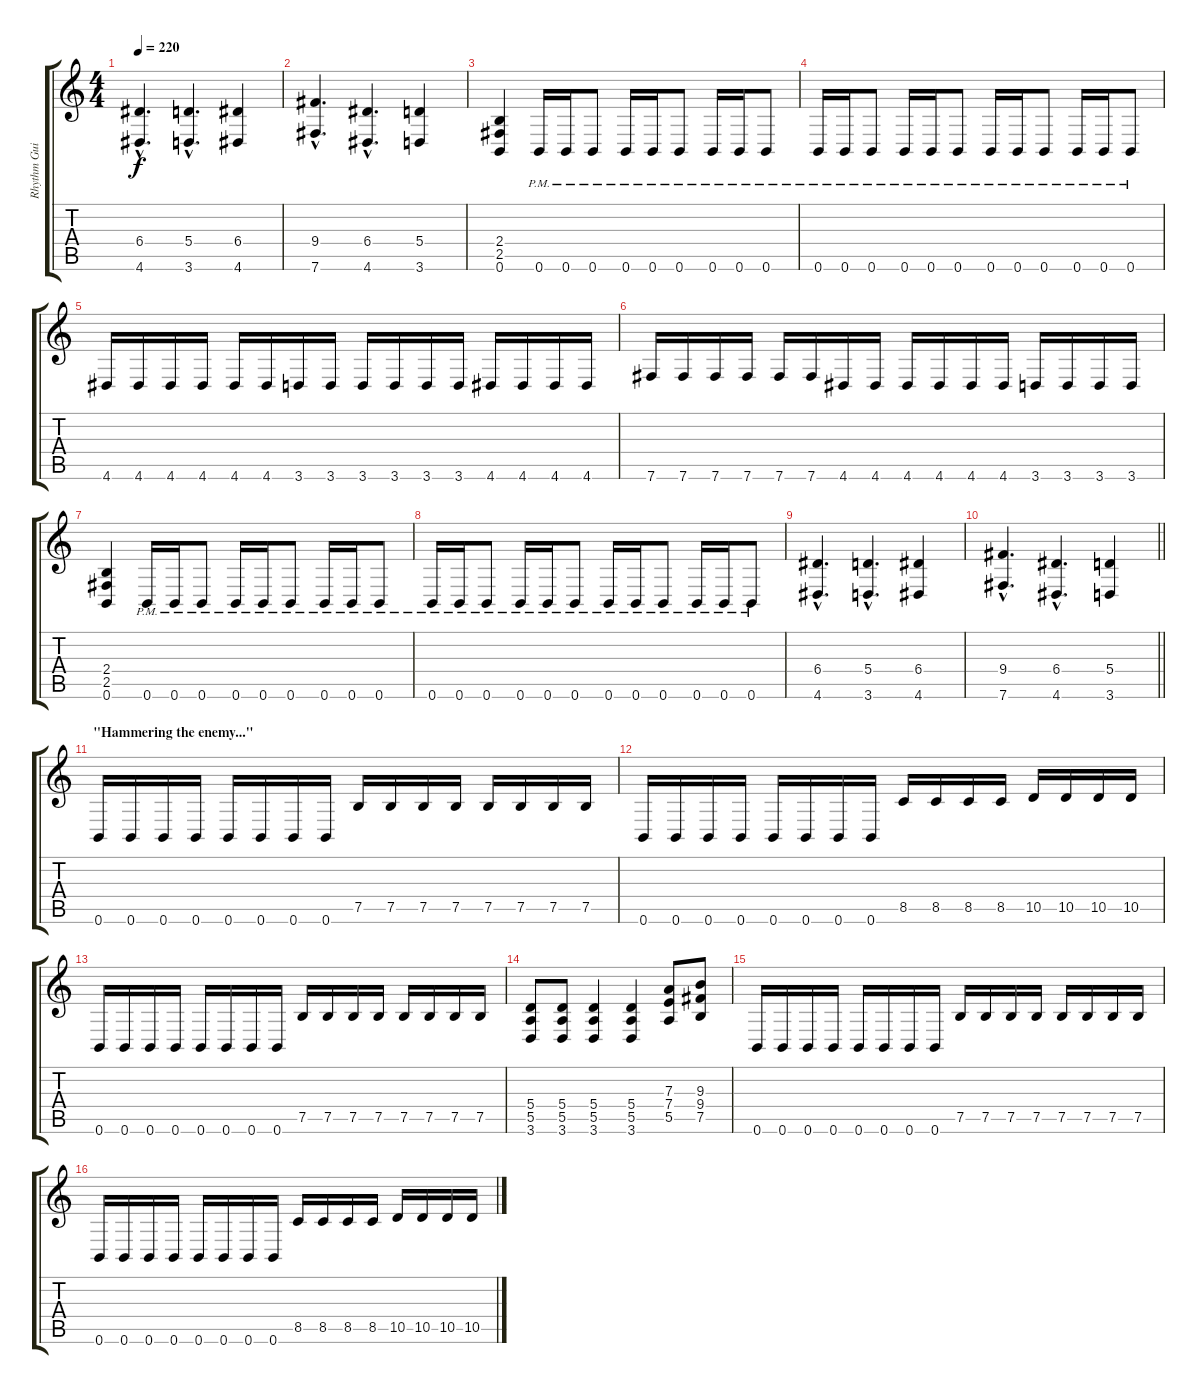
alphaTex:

\track ("Rhythm Guitar I" "Rhythm Gui") {instrument distortionguitar}
\staff {score tabs}
\tuning (B3 Gb3 D3 A2 E2 B1) {hide}
\ts (4 4)
\tempo 220
\clef g2
\ks c
(6.4{hac} 4.6{hac}).4{d dy f} (5.4{hac} 3.6{hac}).4{d} (6.4 4.6).4 |
(9.4{hac} 7.6{hac}).4{d} (6.4{hac} 4.6{hac}).4{d} (5.4 3.6).4 |
(2.4 2.5 0.6).4 0.6{pm}.16 0.6{pm}.16 0.6{pm}.8 0.6{pm}.16 0.6{pm}.16 0.6{pm}.8 0.6{pm}.16 0.6{pm}.16 0.6{pm}.8 |
0.6{pm}.16 0.6{pm}.16 0.6{pm}.8 0.6{pm}.16 0.6{pm}.16 0.6{pm}.8 0.6{pm}.16 0.6{pm}.16 0.6{pm}.8 0.6{pm}.16 0.6{pm}.16 0.6{pm}.8 |
4.6.16 4.6.16 4.6.16 4.6.16 4.6.16 4.6.16 3.6.16 3.6.16 3.6.16 3.6.16 3.6.16 3.6.16 4.6.16 4.6.16 4.6.16 4.6.16 |
7.6.16 7.6.16 7.6.16 7.6.16 7.6.16 7.6.16 4.6.16 4.6.16 4.6.16 4.6.16 4.6.16 4.6.16 3.6.16 3.6.16 3.6.16 3.6.16 |
(2.4 2.5 0.6).4 0.6{pm}.16 0.6{pm}.16 0.6{pm}.8 0.6{pm}.16 0.6{pm}.16 0.6{pm}.8 0.6{pm}.16 0.6{pm}.16 0.6{pm}.8 |
0.6{pm}.16 0.6{pm}.16 0.6{pm}.8 0.6{pm}.16 0.6{pm}.16 0.6{pm}.8 0.6{pm}.16 0.6{pm}.16 0.6{pm}.8 0.6{pm}.16 0.6{pm}.16 0.6{pm}.8 |
(6.4{hac} 4.6{hac}).4{d} (5.4{hac} 3.6{hac}).4{d} (6.4 4.6).4 |
\barLineRight lightlight
(9.4{hac} 7.6{hac}).4{d} (6.4{hac} 4.6{hac}).4{d} (5.4 3.6).4 |
\section ("" "\"Hammering the enemy...\"")
0.6.16 0.6.16 0.6.16 0.6.16 0.6.16 0.6.16 0.6.16 0.6.16 7.5.16 7.5.16 7.5.16 7.5.16 7.5.16 7.5.16 7.5.16 7.5.16 |
0.6.16 0.6.16 0.6.16 0.6.16 0.6.16 0.6.16 0.6.16 0.6.16 8.5.16 8.5.16 8.5.16 8.5.16 10.5.16 10.5.16 10.5.16 10.5.16 |
0.6.16 0.6.16 0.6.16 0.6.16 0.6.16 0.6.16 0.6.16 0.6.16 7.5.16 7.5.16 7.5.16 7.5.16 7.5.16 7.5.16 7.5.16 7.5.16 |
(5.4 5.5 3.6).8 (5.4 5.5 3.6).8 (5.4 5.5 3.6).4 (5.4 5.5 3.6).4 (7.3 7.4 5.5).8 (9.3 9.4 7.5).8 |
0.6.16 0.6.16 0.6.16 0.6.16 0.6.16 0.6.16 0.6.16 0.6.16 7.5.16 7.5.16 7.5.16 7.5.16 7.5.16 7.5.16 7.5.16 7.5.16 |
0.6.16 0.6.16 0.6.16 0.6.16 0.6.16 0.6.16 0.6.16 0.6.16 8.5.16 8.5.16 8.5.16 8.5.16 10.5.16 10.5.16 10.5.16 10.5.16
